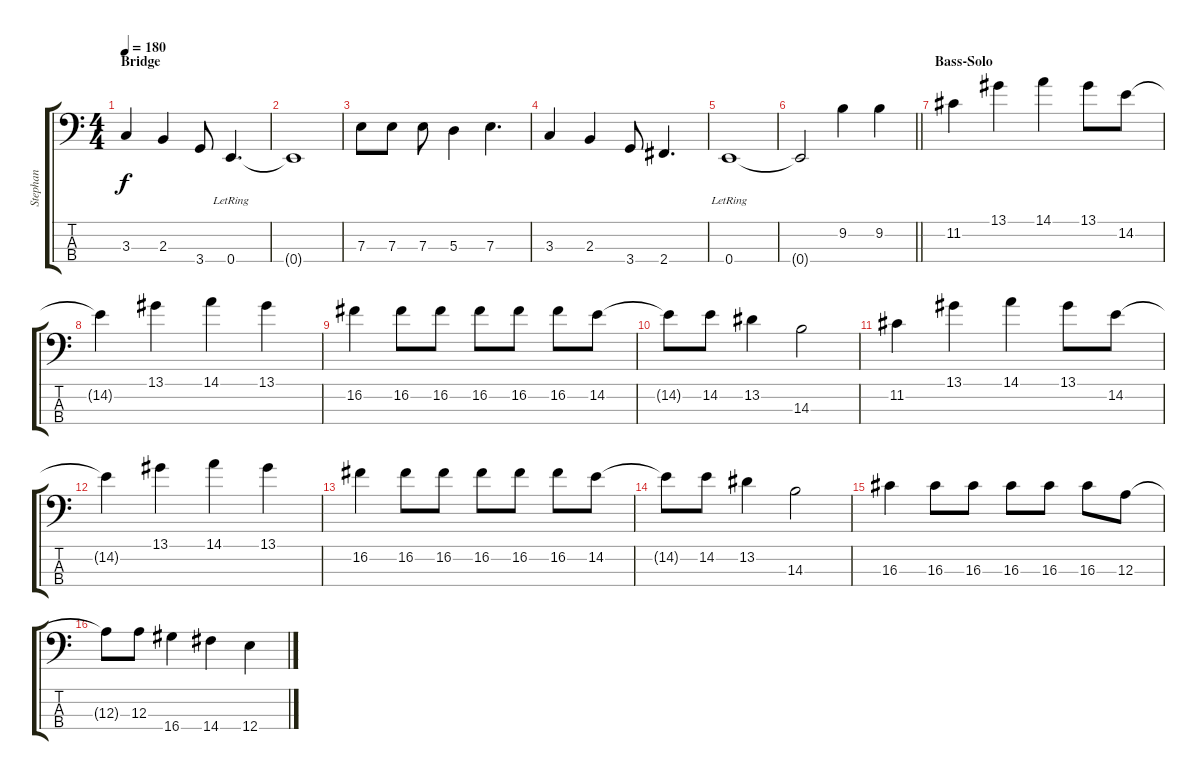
\track ("Stephan" "Stephan") {instrument electricbassfinger}
\staff {score tabs}
\tuning (G2 D2 A1 E1) {hide}
\ts (4 4)
\section ("" "Bridge")
\tempo 180
\clef f4
\ks c
3.3.4{dy f} 2.3.4 3.4.8 0.4{lr}.4{d} |
0.4{t}.1 |
7.3.8 7.3.8 7.3.8 5.3.4 7.3.4{d} |
3.3.4 2.3.4 3.4.8 2.4.4{d} |
0.4{lr}.1 |
\barLineRight lightlight
0.4{t}.2 9.2.4{volume 13} 9.2.4 |
\section ("" "Bass-Solo")
11.2.4 13.1.4 14.1.4 13.1.8 14.2.8 |
14.2{t}.4 13.1.4 14.1.4 13.1.4 |
16.2.4 16.2.8 16.2.8 16.2.8 16.2.8 16.2.8 14.2.8 |
14.2{t}.8 14.2.8 13.2.4 14.3.2 |
11.2.4 13.1.4 14.1.4 13.1.8 14.2.8 |
14.2{t}.4 13.1.4 14.1.4 13.1.4 |
16.2.4 16.2.8 16.2.8 16.2.8 16.2.8 16.2.8 14.2.8 |
14.2{t}.8 14.2.8 13.2.4 14.3.2 |
16.3.4 16.3.8 16.3.8 16.3.8 16.3.8 16.3.8 12.3.8 |
12.3{t}.8 12.3.8 16.4.4 14.4.4 12.4.4
